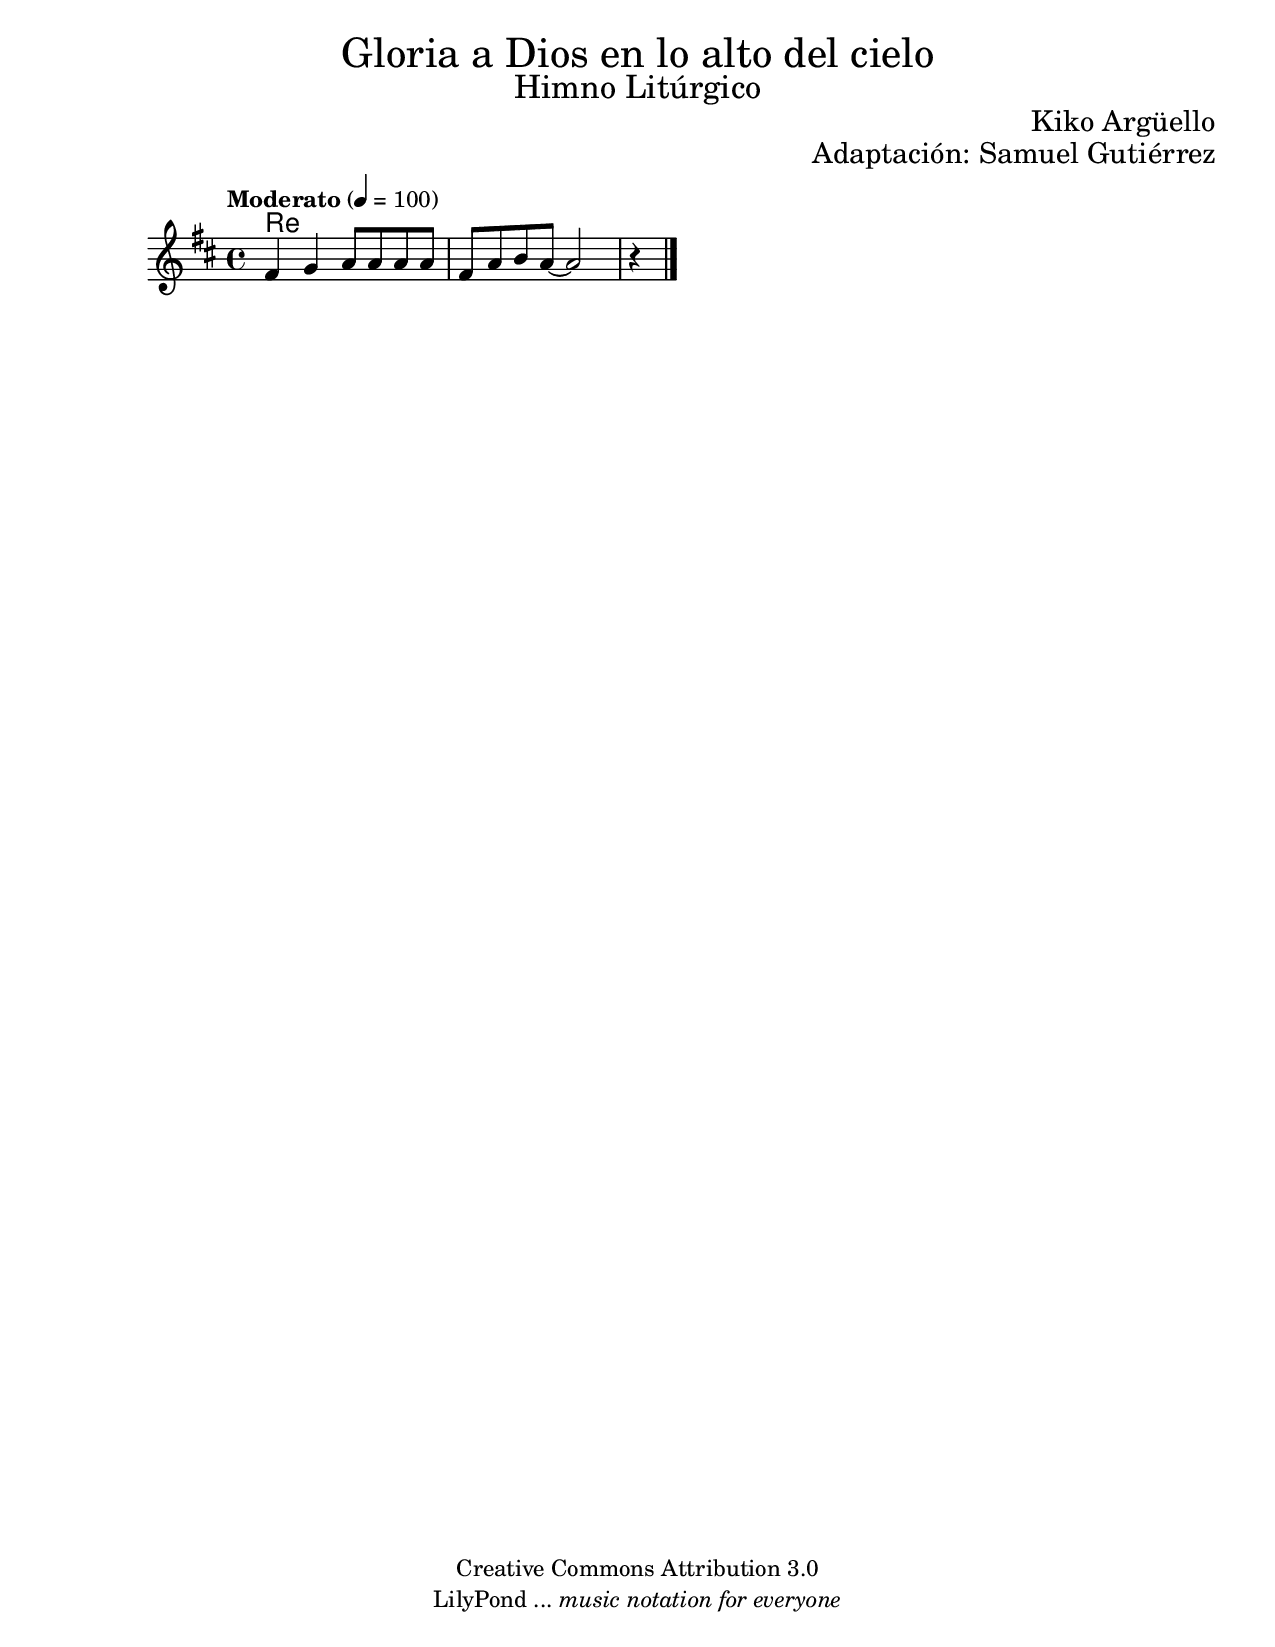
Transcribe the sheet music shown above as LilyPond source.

% Created on Mon Apr 18 22:51:51 CST 2011
% by search.sam@ 

\version "2.19.49"

%#(set-global-staff-size 18)

\markup { \fill-line { \center-column { \fontsize #5 "Gloria a Dios en lo alto del cielo" \fontsize #3 "Himno Litúrgico" } } }
\markup { \fill-line { " " \center-column { \fontsize #2 "Kiko Argüello" } } }
\markup { \fill-line { "" \right-column { \fontsize #2 "Adaptación: Samuel Gutiérrez"  } } }

\header {
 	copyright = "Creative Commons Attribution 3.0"
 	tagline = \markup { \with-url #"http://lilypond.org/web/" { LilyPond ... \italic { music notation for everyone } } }
 	breakbefore = ##t
}

casa = \new Staff {

	\set PianoStaff.midiInstrument = #"trupet"
	\tempo "Moderato" 4 = 100
	
	\clef treble
	\time 4/4
	\key d \major
	
	\relative c' {
	
		fis4 g4 a8 a8 a8 a8 | %1
		fis8 a8 b8 a8~ a2 r4 |%2
	
		\bar "|."
	}
}

armonias = \new ChordNames {
	
    \set chordChanges = ##t
    \italianChords
		
    \chordmode { 
		d1
    }
}

\score {
	<<
		\armonias
		\casa
	>>
	\midi {
	}
	\layout {
	}
}

\paper {
	#(set-paper-size "letter")
}

%{
convert-ly (GNU LilyPond) 2.19.37  convert-ly: Procesando «»...
Aplicando la conversión: 2.15.7, 2.15.9, 2.15.10, 2.15.16, 2.15.17,
2.15.18, 2.15.19, 2.15.20, 2.15.25, 2.15.32, 2.15.39, 2.15.40,
2.15.42, 2.15.43, 2.16.0, 2.17.0, 2.17.4, 2.17.5, 2.17.6, 2.17.11,
2.17.14, 2.17.15, 2.17.18, 2.17.19, 2.17.20, 2.17.25, 2.17.27,
2.17.29, 2.17.97, 2.18.0, 2.19.2, 2.19.7, 2.19.11, 2.19.16, 2.19.22,
2.19.24, 2.19.28, 2.19.29, 2.19.32
%}


%{
convert-ly (GNU LilyPond) 2.19.49  convert-ly: Procesando «»...
Aplicando la conversión: 2.19.40, 2.19.46, 2.19.49
%}
